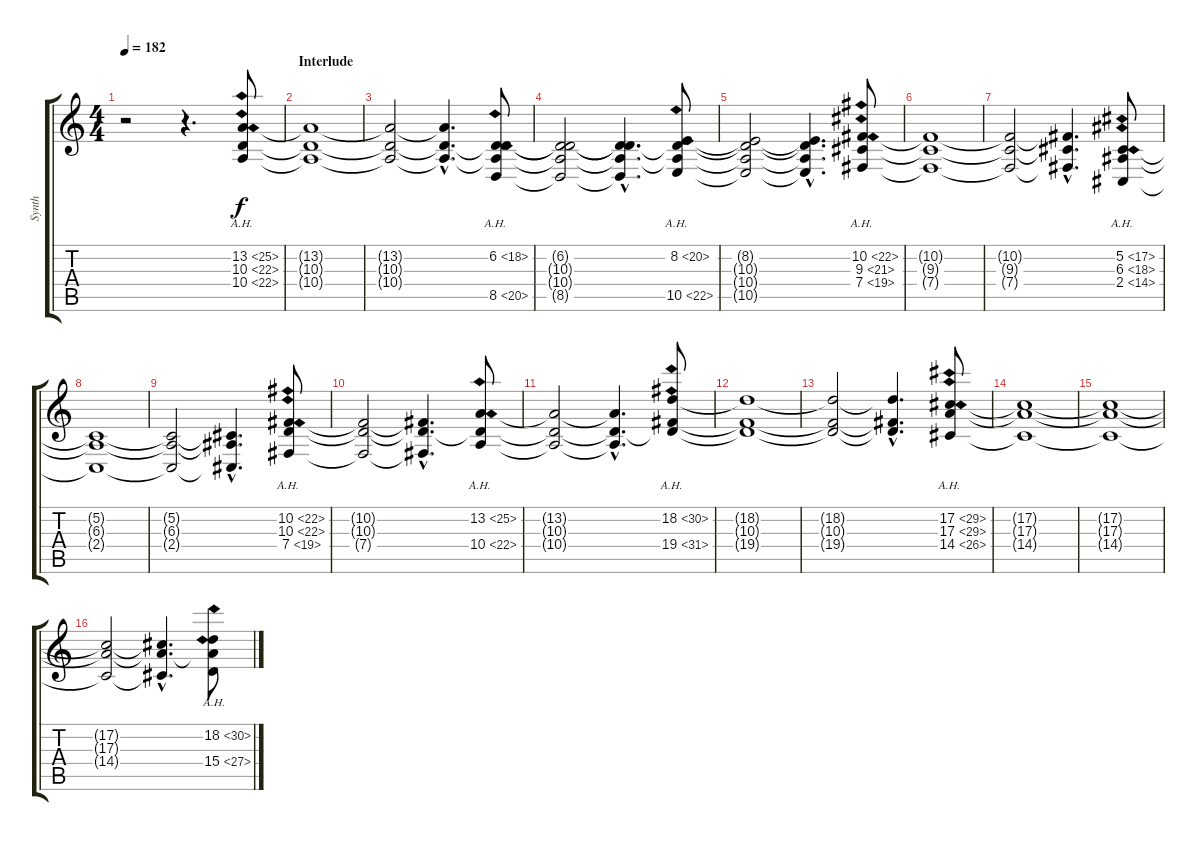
\track ("Synth" "Synth") {instrument synthstrings1}
\staff {score tabs}
\tuning (Db4 Ab3 E3 B2 Gb2 B1) {hide}
\ts (4 4)
\tempo 182
\clef g2
\ks c
r.2{dy f} r.4{d} (13.2{ah 12} 10.3{ah 12} 10.4{ah 12}).8{volume 10 instrument synthstrings1} |
\section ("" "Interlude")
(13.2{t} 10.3{t} 10.4{t}).1 |
(13.2{t} 10.3{t} 10.4{t}).2 (13.2{hac t} 10.3{hac t} 10.4{hac t}).4{d} (6.2{ah 12} 10.3{t} 10.4{t} 8.5{ah 12}).8 |
(6.2{t} 10.3{t} 10.4{t} 8.5{t}).2 (6.2{hac t} 10.3{hac t} 10.4{hac t} 8.5{hac t}).4{d} (8.2{ah 12} 10.3{t} 10.4{t} 10.5{ah 12}).8 |
(8.2{t} 10.3{t} 10.4{t} 10.5{t}).2 (8.2{hac t} 10.3{hac t} 10.4{hac t} 10.5{hac t}).4{d} (10.2{ah 12} 9.3{ah 12} 7.4{ah 12}).8 |
(10.2{t} 9.3{t} 7.4{t}).1 |
(10.2{t} 9.3{t} 7.4{t}).2 (10.2{hac t} 9.3{hac t} 7.4{hac t}).4{d} (5.2{ah 12} 6.3{ah 12} 2.4{ah 12}).8 |
(5.2{t} 6.3{t} 2.4{t}).1 |
(5.2{t} 6.3{t} 2.4{t}).2 (5.2{hac t} 6.3{hac t} 2.4{hac t}).4{d} (10.2{ah 12} 10.3{ah 12} 7.4{ah 12}).8 |
(10.2{t} 10.3{t} 7.4{t}).2 (10.2{hac t} 10.3{hac t} 7.4{hac t}).4{d} (13.2{ah 12} 10.3{t} 10.4{ah 12}).8 |
(13.2{t} 10.3{t} 10.4{t}).2 (13.2{hac t} 10.3{hac t} 10.4{hac t}).4{d} (18.2{ah 12} 10.3{t} 19.4{ah 12}).8 |
(18.2{t} 10.3{t} 19.4{t}).1 |
(18.2{t} 10.3{t} 19.4{t}).2 (18.2{hac t} 10.3{hac t} 19.4{hac t}).4{d} (17.2{ah 12} 17.3{ah 12} 14.4{ah 12}).8 |
(17.2{t} 17.3{t} 14.4{t}).1 |
(17.2{t} 17.3{t} 14.4{t}).1 |
(17.2{t} 17.3{t} 14.4{t}).2 (17.2{hac t} 17.3{hac t} 14.4{hac t}).4{d} (18.2{ah 12} 17.3{t} 15.4{ah 12}).8
